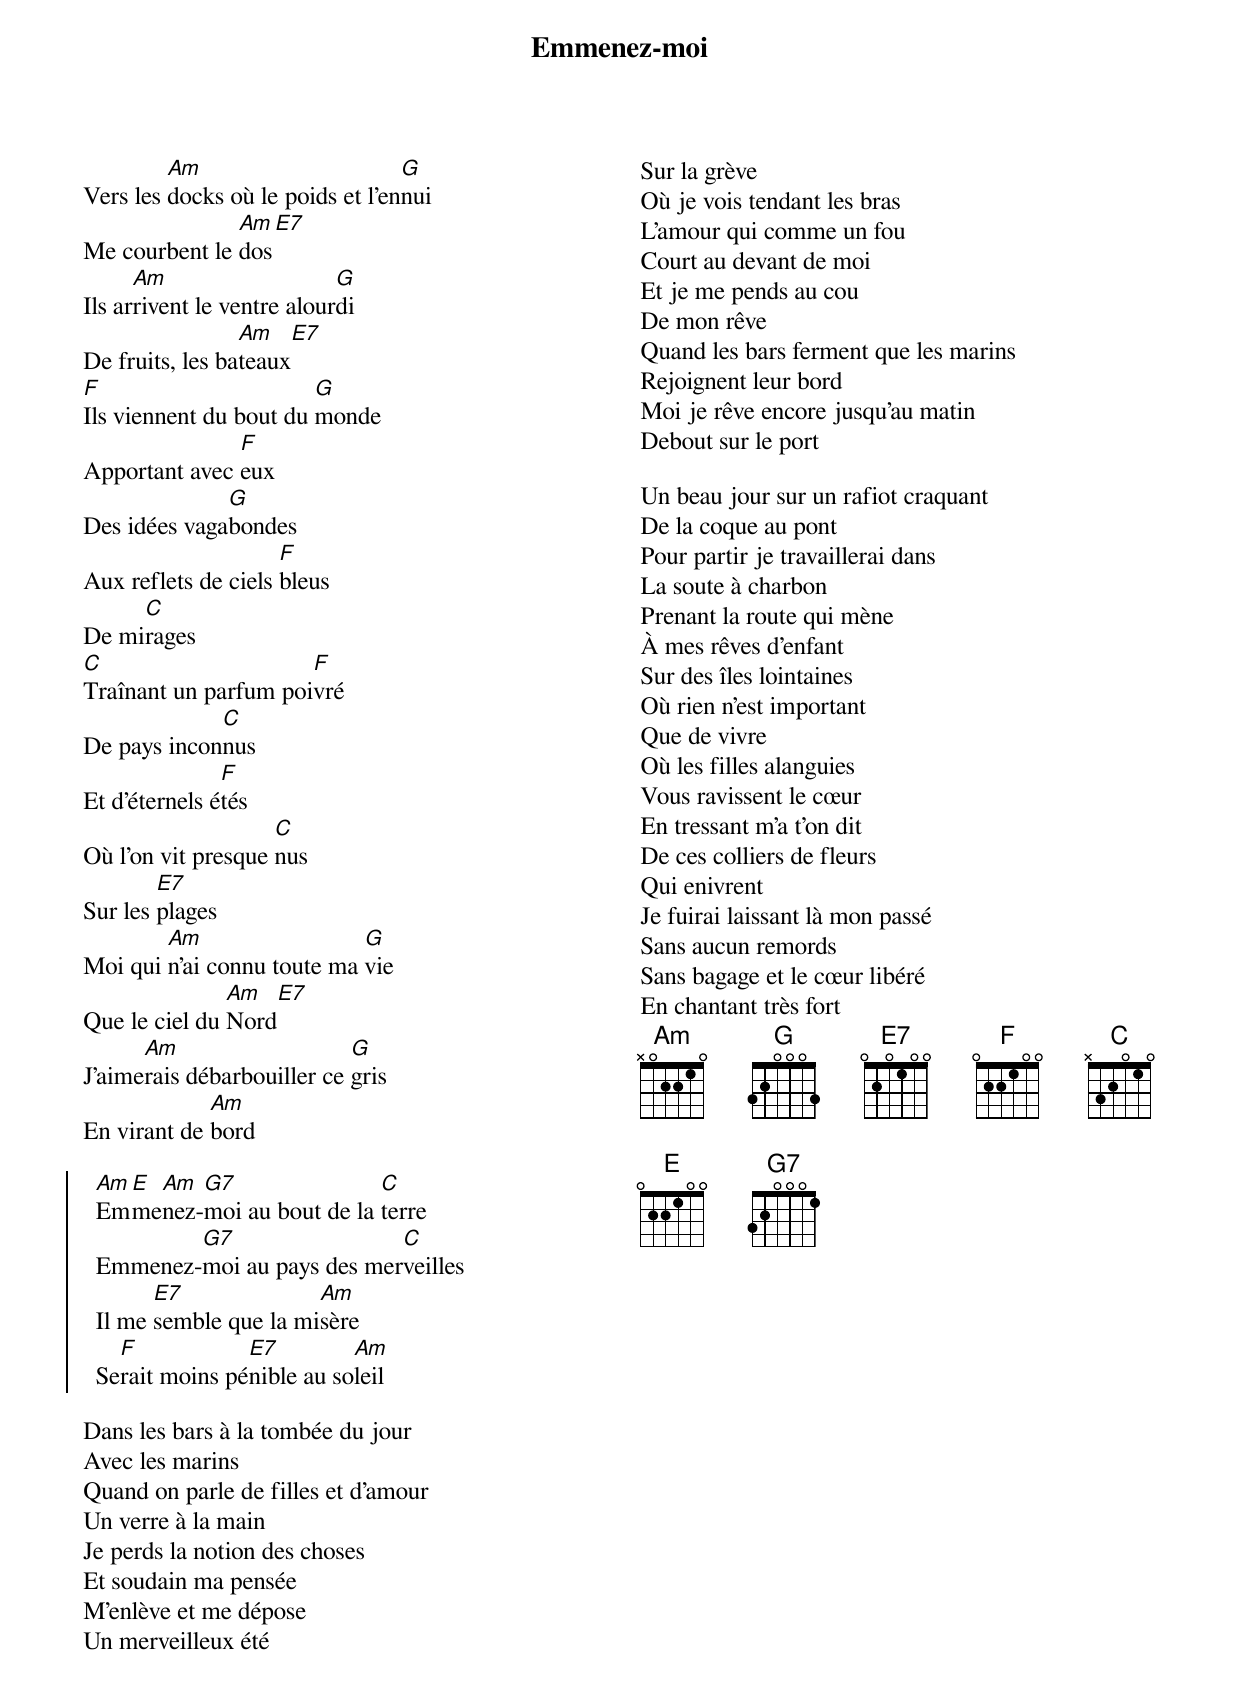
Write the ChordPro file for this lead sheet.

{title: Emmenez-moi}
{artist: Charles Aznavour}
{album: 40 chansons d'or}
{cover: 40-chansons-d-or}
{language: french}
{columns: 2}
{define: Am frets X 0 2 2 1 0}
{define: G frets 3 2 0 0 0 3}
{define: E7 frets 0 2 0 1 0 0}
{define: F base-fret 1 frets 0 2 2 1 0 0}
{define: C frets X 3 2 0 1 0}
{define: E frets 0 2 2 1 0 0}
{define: G7 frets 3 2 0 0 0 1}

Vers les [Am]docks où le poids et l'en[G]nui
Me courbent le [Am]dos[E7]
Ils ar[Am]rivent le ventre alour[G]di
De fruits, les ba[Am]teaux[E7]
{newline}
[F]Ils viennent du bout du [G]monde
Apportant avec [F]eux
Des idées vaga[G]bondes
Aux reflets de ciels [F]bleus
De mi[C]rages
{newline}
[C]Traînant un parfum poi[F]vré
De pays incon[C]nus
Et d'éternels é[F]tés
Où l'on vit presque [C]nus
Sur les [E7]plages
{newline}
Moi qui [Am]n'ai connu toute ma [G]vie
Que le ciel du [Am]Nord[E7]
J'aime[Am]rais débarbouiller ce [G]gris
En virant de [Am]bord

{start_of_chorus}
  [Am]Em[E]me[Am]nez-[G7]moi au bout de la [C]terre
  Emmenez-[G7]moi au pays des mer[C]veilles
  Il me [E7]semble que la mi[Am]sère
  Se[F]rait moins pé[E7]nible au so[Am]leil
{end_of_chorus}

Dans les bars à la tombée du jour
Avec les marins
Quand on parle de filles et d'amour
Un verre à la main
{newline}
Je perds la notion des choses
Et soudain ma pensée
M'enlève et me dépose
Un merveilleux été
Sur la grève
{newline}
Où je vois tendant les bras
L'amour qui comme un fou
Court au devant de moi
Et je me pends au cou
De mon rêve
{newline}
Quand les bars ferment que les marins
Rejoignent leur bord
Moi je rêve encore jusqu'au matin
Debout sur le port

Un beau jour sur un rafiot craquant
De la coque au pont
Pour partir je travaillerai dans
La soute à charbon
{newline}
Prenant la route qui mène
À mes rêves d'enfant
Sur des îles lointaines
Où rien n'est important
Que de vivre
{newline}
Où les filles alanguies
Vous ravissent le cœur
En tressant m'a t'on dit
De ces colliers de fleurs
Qui enivrent
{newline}
Je fuirai laissant là mon passé
Sans aucun remords
Sans bagage et le cœur libéré
En chantant très fort
